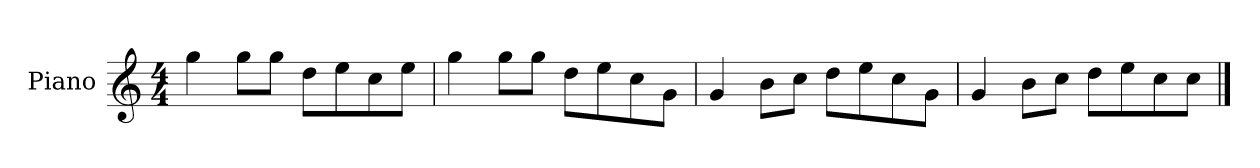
**kern
*part1
*staff1
*I"Piano
*I'P-no
*clefG2
*k[]
*M4/4
*MM90
=1
4gg\
8gg\L
8gg\J
8dd\L
8ee\
8cc\
8ee\J
=2
4gg\
8gg\L
8gg\J
8dd\L
8ee\
8cc\
8g\J
=3
4g/
8b\L
8cc\J
8dd\L
8ee\
8cc\
8g\J
=4
4g/
8b\L
8cc\J
8dd\L
8ee\
8cc\
8cc\J
==
*-
